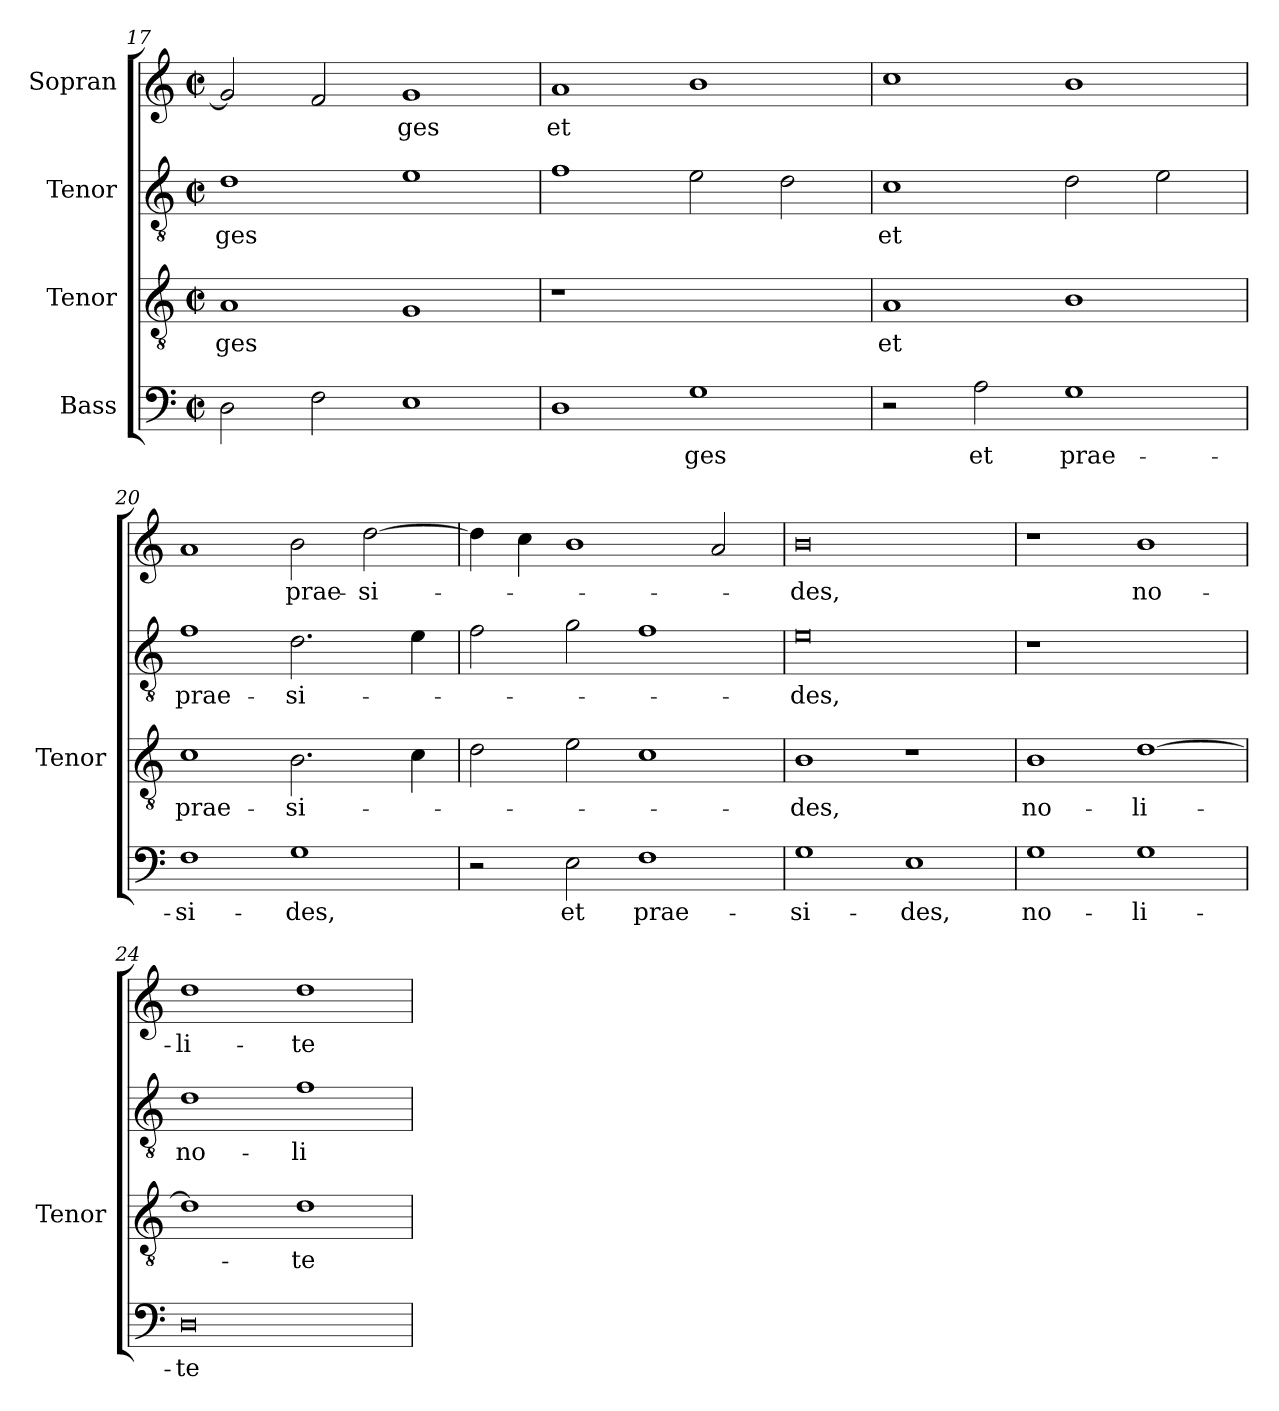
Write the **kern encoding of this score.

**kern	**text	**kern	**text	**kern	**text	**kern	**text
*part4	*part4	*part3	*part3	*part2	*part2	*part1	*part1
*staff4	*staff4	*staff3	*staff3	*staff2	*staff2	*staff1	*staff1
*I"Bass	*	*I"Tenor	*	*I"Tenor	*	*I"Sopran	*
*	*	*I'Tenor	*	*	*	*	*
*clefF4	*	*clefGv2	*	*clefGv2	*	*clefG2	*
*	*	*ITrd7c12	*	*ITrd7c12	*	*	*
*k[]	*	*k[]	*	*k[]	*	*k[]	*
*M2/2	*	*M2/2	*	*M2/2	*	*M2/2	*
*met(c|)	*	*met(c|)	*	*met(c|)	*	*met(c|)	*
=17	=17	=17	=17	=17	=17	=17	=17
!	!	!	!LO:LY:b:color=#000000	!	!	!	!
!	!	!	!	!	!LO:LY:b:color=#000000	!	!
2Di\	.	1AAi	-ges	1Di	-ges	2gi/]	.
2Fi\	.	.	.	.	.	2fi/	.
!	!	!	!	!	!	!	!LO:LY:b:color=#000000
1Ei	.	1GGi	.	1Ei	.	1gi	-ges
=18	=18	=18	=18	=18	=18	=18	=18
!	!	!LO:N:vis=1	!	!	!	!	!
!	!	!	!	!	!	!	!LO:LY:b:color=#000000
1Di	.	1r	.	1Fi	.	1ai	et
!	!LO:LY:b:color=#000000	!	!	!	!	!	!
1Gi	-ges	1ryy	.	2Ei\	.	1bi	.
.	.	.	.	2Di\	.	.	.
=19	=19	=19	=19	=19	=19	=19	=19
!	!	!	!LO:LY:b:color=#000000	!	!	!	!
!	!	!	!	!	!LO:LY:b:color=#000000	!	!
2r	.	1AAi	et	1Ci	et	1cci	.
!	!LO:LY:b:color=#000000	!	!	!	!	!	!
2Ai\	et	.	.	.	.	.	.
!	!LO:LY:b:color=#000000	!	!	!	!	!	!
1Gi	prae-	1BBi	.	2Di\	.	1bi	.
.	.	.	.	2Ei\	.	.	.
=20	=20	=20	=20	=20	=20	=20	=20
!	!LO:LY:b:color=#000000	!	!	!	!	!	!
!	!	!	!LO:LY:b:color=#000000	!	!	!	!
!	!	!	!	!	!LO:LY:b:color=#000000	!	!
1Fi	-si-	1Ci	prae-	1Fi	prae-	1ai	.
!	!LO:LY:b:color=#000000	!	!	!	!	!	!
!	!	!	!LO:LY:b:color=#000000	!	!	!	!
!	!	!	!	!	!LO:LY:b:color=#000000	!	!
!	!	!	!	!	!	!	!LO:LY:b:color=#000000
1Gi	-des,	2.BBi\	-si-	2.Di\	-si-	2bi\	prae-
!	!	!	!	!	!	!	!LO:LY:b:color=#000000
.	.	.	.	.	.	[>2ddi\	-si-
.	.	4Ci\	.	4Ei\	.	.	.
!!LO:PB:g=z
=21	=21	=21	=21	=21	=21	=21	=21
2r	.	2Di\	.	2Fi\	.	4ddi\]	.
.	.	.	.	.	.	4cci\	.
!	!LO:LY:b:color=#000000	!	!	!	!	!	!
2Ei\	et	2Ei\	.	2Gi\	.	1bi	.
!	!LO:LY:b:color=#000000	!	!	!	!	!	!
1Fi	prae-	1Ci	.	1Fi	.	.	.
.	.	.	.	.	.	2ai/	.
=22	=22	=22	=22	=22	=22	=22	=22
!	!LO:LY:b:color=#000000	!	!	!	!	!	!
!	!	!	!LO:LY:b:color=#000000	!	!	!	!
!	!	!	!	!	!LO:LY:b:color=#000000	!	!
!	!	!	!	!	!	!	!LO:LY:b:color=#000000
1Gi	-si-	1BBi	-des,	0Ei	-des,	0bi	-des,
!	!LO:LY:b:color=#000000	!	!	!	!	!	!
1Ei	-des,	1r	.	.	.	.	.
=23	=23	=23	=23	=23	=23	=23	=23
!	!LO:LY:b:color=#000000	!	!	!	!	!	!
!	!	!	!LO:LY:b:color=#000000	!LO:N:vis=1	!	!	!
1Gi	no-	1BBi	no-	1r	.	1r	.
!	!LO:LY:b:color=#000000	!	!	!	!	!	!
!	!	!	!LO:LY:b:color=#000000	!	!	!	!
!	!	!	!	!	!	!	!LO:LY:b:color=#000000
1Gi	-li-	[>1Di	-li-	1ryy	.	1bi	no-
=24	=24	=24	=24	=24	=24	=24	=24
!	!LO:LY:b:color=#000000	!	!	!	!	!	!
!	!	!	!	!	!LO:LY:b:color=#000000	!	!
!	!	!	!	!	!	!	!LO:LY:b:color=#000000
0Di	-te	1Di]	.	1Di	no-	1ddi	-li-
!	!	!	!LO:LY:b:color=#000000	!	!	!	!
!	!	!	!	!	!LO:LY:b:color=#000000	!	!
!	!	!	!	!	!	!	!LO:LY:b:color=#000000
.	.	1Di	-te	1Fi	-li-	1ddi	-te
=	=	=	=	=	=	=	=
*-	*-	*-	*-	*-	*-	*-	*-
